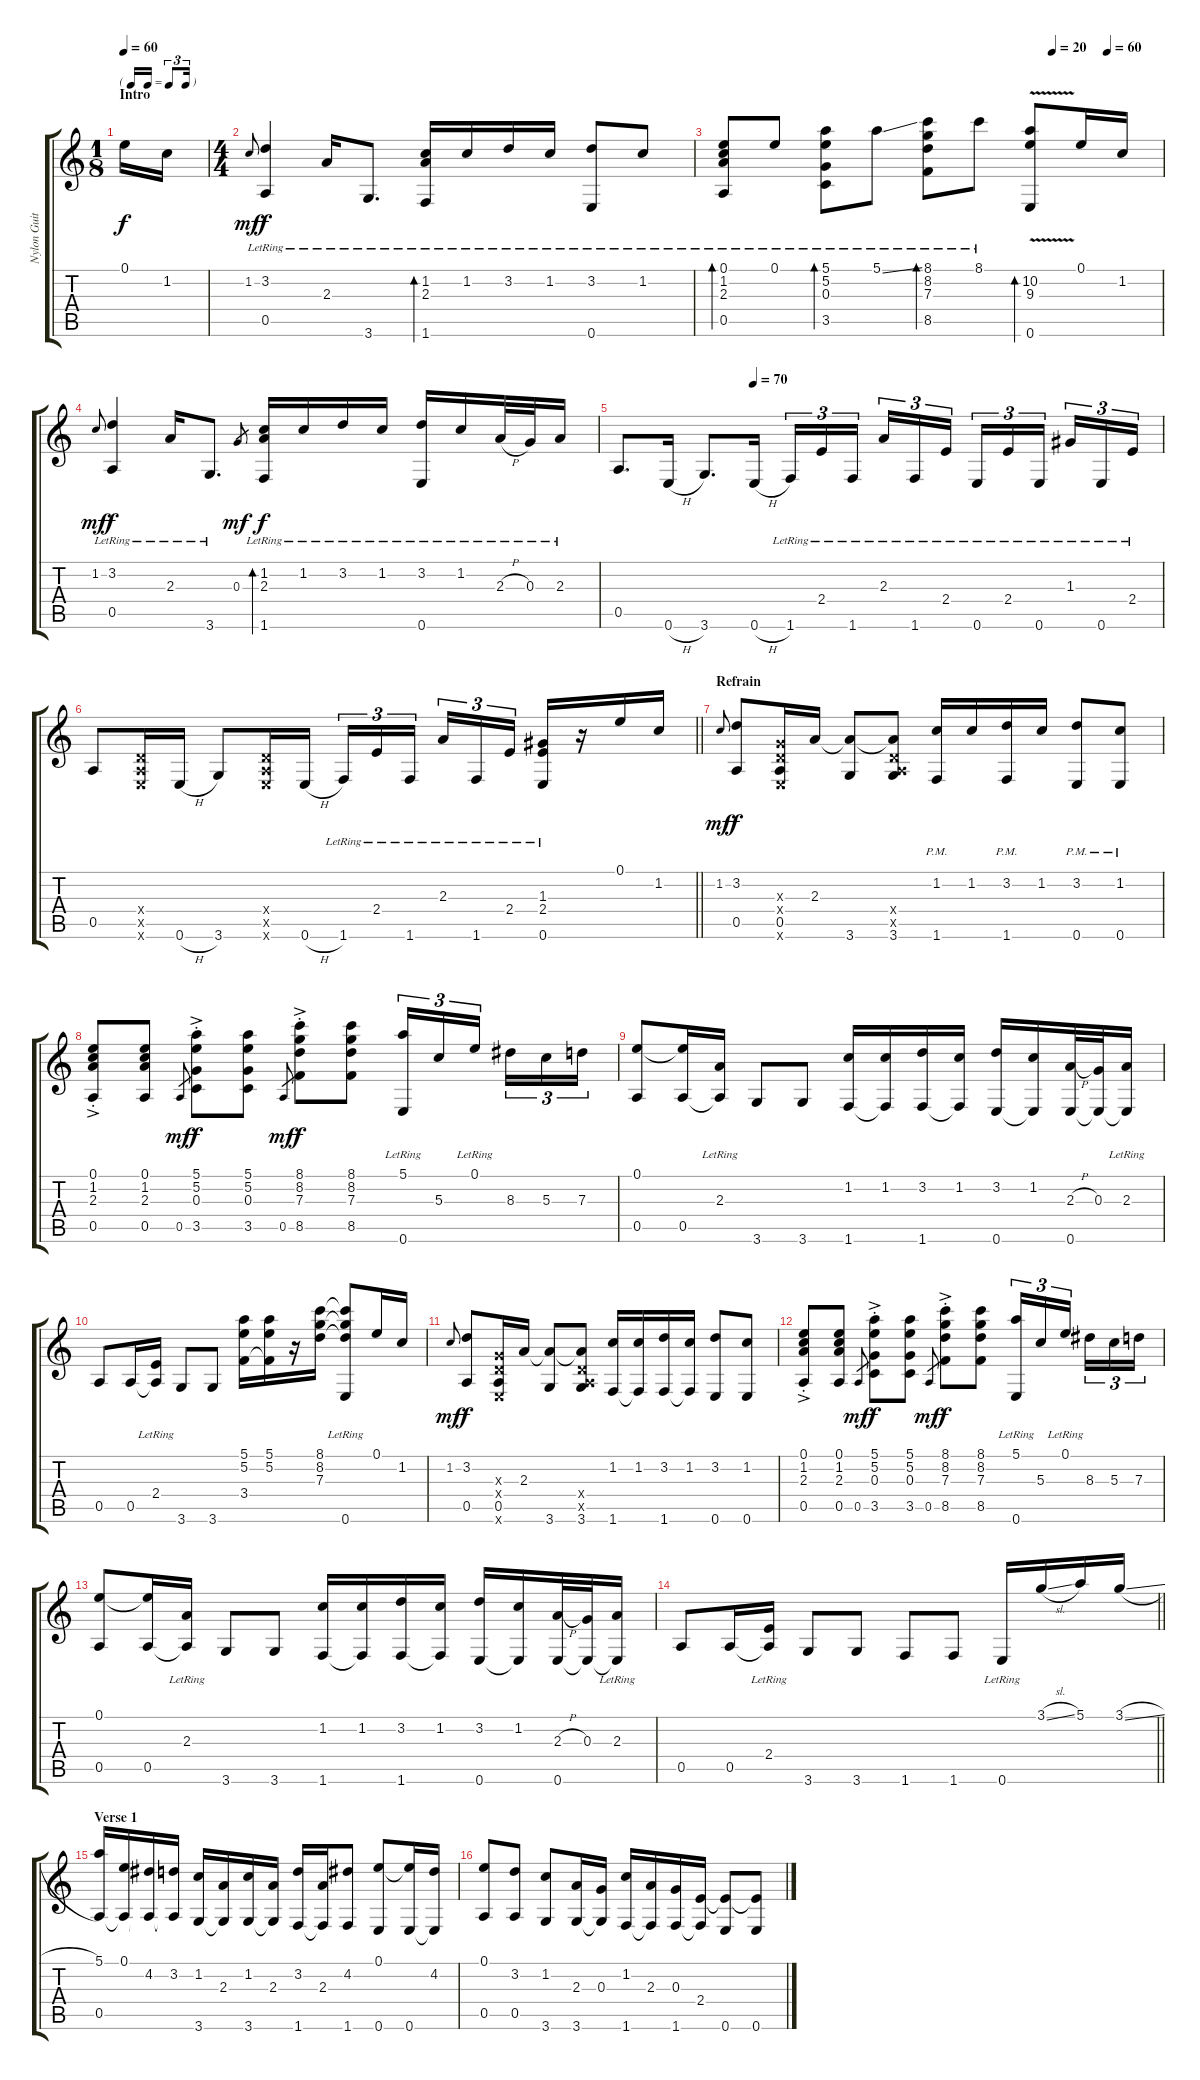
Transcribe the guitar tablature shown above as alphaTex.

\track ("Nylon Guitar" "Nylon Guit") {instrument acousticguitarnylon}
\staff {score tabs}
\tuning (E4 B3 G3 D3 A2 E2) {hide}
\ts (1 8)
\tf triplet16th
\section ("" "Intro")
\tempo 60
\clef g2
\ks c
0.1.16{dy f instrument acousticguitarnylon} 1.2.16 |
\ts (4 4)
1.2.8{gr onbeat dy mf} (3.2{lr} 0.5{lr}).4{dy f} 2.3{lr}.16 3.6{lr}.8{d} (1.2{lr} 2.3{lr} 1.6{lr}).16{bd 60} 1.2{lr}.16 3.2{lr}.16 1.2{lr}.16 (3.2{lr} 0.6{lr}).8 1.2{lr}.8 |
\tempo (20 0.75)
\tempo (60 0.875)
(0.1{lr} 1.2{lr} 2.3{lr} 0.5{lr}).8{bd 120} 0.1{lr}.8 (5.1{lr} 5.2{lr} 0.3{lr} 3.5{lr}).8{bd 120} 5.1{ss lr}.8 (8.1{lr} 8.2{lr} 7.3{lr} 8.5{lr}).8{bd 120} 8.1{lr}.8 (10.2{v} 9.3{v} 0.6).8{bd 60} 0.1.16 1.2.16 |
1.2.8{gr onbeat dy mf} (3.2{lr} 0.5{lr}).4{dy f} 2.3{lr}.16 3.6{lr}.8{d} 0.3.8{gr dy mf} (1.2{lr} 2.3{lr} 1.6{lr}).16{bd 60 dy f} 1.2{lr}.16 3.2{lr}.16 1.2{lr}.16 (3.2{lr} 0.6{lr}).16 1.2{lr}.16 2.3{h lr}.32 0.3{lr}.32 2.3{lr}.16 |
\tempo (70 0.25)
0.5.8{d} 0.6{h}.16 3.6.8{d} 0.6{h}.16 1.6{lr}.16{tu (3 2)} 2.4{lr}.16{tu (3 2)} 1.6{lr}.16{tu (3 2)} 2.3{lr}.16{tu (3 2)} 1.6{lr}.16{tu (3 2)} 2.4{lr}.16{tu (3 2)} 0.6{lr}.16{tu (3 2)} 2.4{lr}.16{tu (3 2)} 0.6{lr}.16{tu (3 2)} 1.3{lr}.16{tu (3 2)} 0.6{lr}.16{tu (3 2)} 2.4{lr}.16{tu (3 2)} |
\barLineRight lightlight
0.5.8 (0.4{x} 0.5{x} 0.6{x}).16 0.6{h}.16 3.6.8 (0.4{x} 0.5{x} 0.6{x}).16 0.6{h}.16 1.6{lr}.16{tu (3 2)} 2.4{lr}.16{tu (3 2)} 1.6{lr}.16{tu (3 2)} 2.3{lr}.16{tu (3 2)} 1.6{lr}.16{tu (3 2)} 2.4{lr}.16{tu (3 2)} (1.3 2.4 0.6{lr}).16 r.16 0.1.16 1.2.16 |
\section ("" "Refrain")
1.2.8{gr onbeat dy mf} (3.2 0.5).8{dy f} (0.3{x} 0.4{x} 0.5 0.6{x}).16 2.3.16 (2.3{t} 3.6).8 (2.3{t} 0.4{x} 0.5{x} 3.6).8 (1.2 1.6{pm}).16 1.2.16 (3.2 1.6{pm}).16 1.2.16 (3.2 0.6{pm}).8 (1.2 0.6{pm}).8 |
(0.1{ac st} 1.2{ac st} 2.3{ac st} 0.5{ac st}).8 (0.1 1.2 2.3 0.5).8 0.5.8{gr dy mf} (5.1{ac st} 5.2{ac st} 0.3{ac st} 3.5{ac st}).8{dy f} (5.1 5.2 0.3 3.5).8 0.5.8{gr dy mf} (8.1{ac st} 8.2{ac st} 7.3{ac st} 8.5{ac st}).8{dy f} (8.1 8.2 7.3 8.5).8 (5.1 0.6{lr}).16{tu (3 2)} 5.3.16{tu (3 2)} 0.1{lr}.16{tu (3 2)} 8.3.16{tu (3 2)} 5.3.16{tu (3 2)} 7.3.16{tu (3 2)} |
(0.1 0.5).8 (0.1{t} 0.5).16 (2.3{lr} 0.5{t}).16 3.6.8 3.6.8 (1.2 1.6).16 (1.2 1.6{t}).16 (3.2 1.6).16 (1.2 1.6{t}).16 (3.2 0.6).16 (1.2 0.6{t}).16 (2.3{h} 0.6).32 (0.3 0.6{t}).32 (2.3{lr} 0.6{t}).16 |
0.5.8 0.5.16 (2.4{lr} 0.5{t}).16 3.6.8 3.6.8 (5.1 5.2 3.4).16 (5.1 5.2 3.4{t}).16 r.16 (8.1 8.2 7.3).16 (8.1{t} 8.2{t} 7.3{t} 0.6{lr}).8 0.1.16 1.2.16 |
1.2.8{gr onbeat dy mf} (3.2 0.5).8{dy f} (0.3{x} 0.4{x} 0.5 0.6{x}).16 2.3.16 (2.3{t} 3.6).8 (2.3{t} 0.4{x} 0.5{x} 3.6).8 (1.2 1.6).16 (1.2 1.6{t}).16 (3.2 1.6).16 (1.2 1.6{t}).16 (3.2 0.6).8 (1.2 0.6).8 |
(0.1{ac st} 1.2{ac st} 2.3{ac st} 0.5{ac st}).8 (0.1 1.2 2.3 0.5).8 0.5.8{gr dy mf} (5.1{ac st} 5.2{ac st} 0.3{ac st} 3.5{ac st}).8{dy f} (5.1 5.2 0.3 3.5).8 0.5.8{gr dy mf} (8.1{ac st} 8.2{ac st} 7.3{ac st} 8.5{ac st}).8{dy f} (8.1 8.2 7.3 8.5).8 (5.1 0.6{lr}).16{tu (3 2)} 5.3.16{tu (3 2)} 0.1{lr}.16{tu (3 2)} 8.3.16{tu (3 2)} 5.3.16{tu (3 2)} 7.3.16{tu (3 2)} |
(0.1 0.5).8 (0.1{t} 0.5).16 (2.3{lr} 0.5{t}).16 3.6.8 3.6.8 (1.2 1.6).16 (1.2 1.6{t}).16 (3.2 1.6).16 (1.2 1.6{t}).16 (3.2 0.6).16 (1.2 0.6{t}).16 (2.3{h} 0.6).32 (0.3 0.6{t}).32 (2.3{lr} 0.6{t}).16 |
\barLineRight lightlight
0.5.8 0.5.16 (2.4{lr} 0.5{t}).16 3.6.8 3.6.8 1.6.8 1.6.8 0.6{lr}.16 3.1{sl}.16 5.1.16 3.1{sl}.16 |
\section ("" "Verse 1")
(5.1 0.5).16 (0.1 0.5{t}).16 (4.2 0.5{t}).16 (3.2 0.5{t}).16 (1.2 3.6).16 (2.3 3.6{t}).16 (1.2 3.6).16 (2.3 3.6{t}).16 (3.2 1.6).16 (2.3 1.6{t}).16 (4.2 1.6).8 (0.1 0.6).8 (0.1{t} 0.6).16 (4.2 0.6{t}).16 |
(0.1 0.5).8 (3.2 0.5).8 (1.2 3.6).8 (2.3 3.6).16 (0.3 3.6{t}).16 (1.2 1.6).16 (2.3 1.6{t}).16 (0.3 1.6).16 (2.4 1.6{t}).16 (2.4{t} 0.6).8 (2.4{t} 0.6).8
